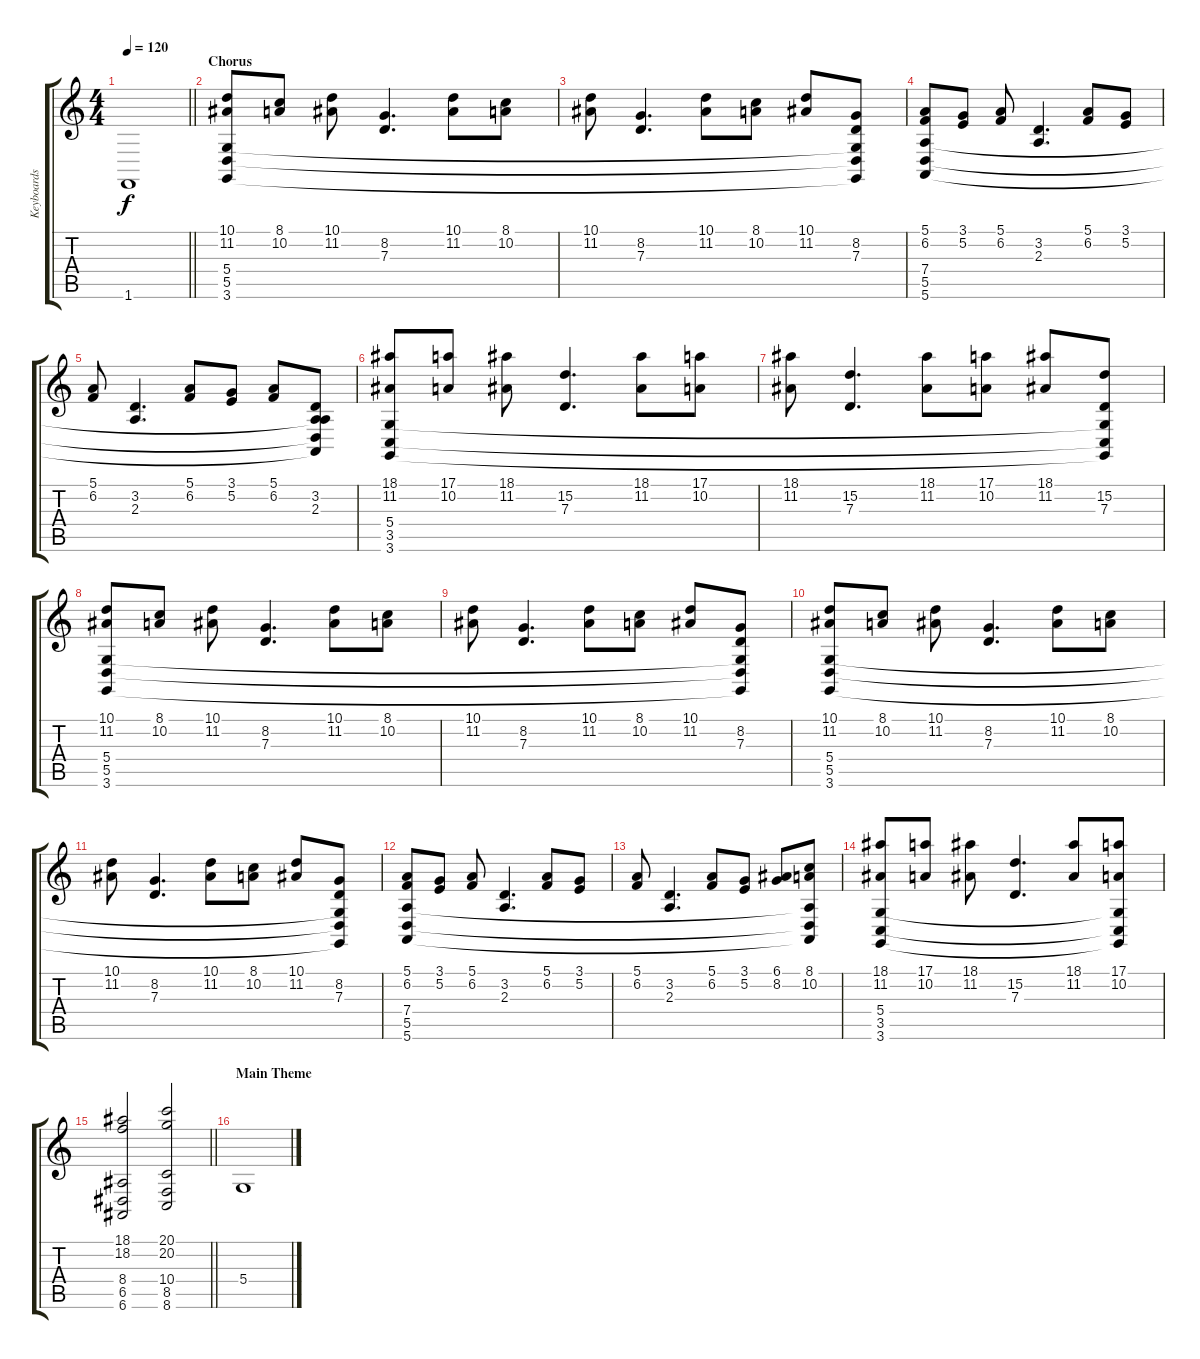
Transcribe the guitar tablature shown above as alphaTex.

\track ("Keyboards 2" "Keyboards ") {instrument stringensemble1}
\staff {score tabs}
\tuning (E4 B3 G3 D3 A2 E2) {hide}
\ts (4 4)
\tempo 120
\clef g2
\barLineRight lightlight
\ks c
1.6{t}.1{dy f} |
\section ("" "Chorus")
(10.1 11.2 5.4 5.5 3.6).8 (8.1 10.2).8 (10.1 11.2).8 (8.2 7.3).4{d} (10.1 11.2).8 (8.1 10.2).8 |
(10.1 11.2).8 (8.2 7.3).4{d} (10.1 11.2).8 (8.1 10.2).8 (10.1 11.2).8 (8.2 7.3 5.4{t} 5.5{t} 3.6{t}).8 |
(5.1 6.2 7.4 5.5 5.6).8 (3.1 5.2).8 (5.1 6.2).8 (3.2 2.3).4{d} (5.1 6.2).8 (3.1 5.2).8 |
(5.1 6.2).8 (3.2 2.3).4{d} (5.1 6.2).8 (3.1 5.2).8 (5.1 6.2).8 (3.2 2.3 7.4{t} 5.5{t} 5.6{t}).8 |
(18.1 11.2 5.4 3.5 3.6).8 (17.1 10.2).8 (18.1 11.2).8 (15.2 7.3).4{d} (18.1 11.2).8 (17.1 10.2).8 |
(18.1 11.2).8 (15.2 7.3).4{d} (18.1 11.2).8 (17.1 10.2).8 (18.1 11.2).8 (15.2 7.3 5.4{t} 3.5{t} 3.6{t}).8 |
(10.1 11.2 5.4 5.5 3.6).8 (8.1 10.2).8 (10.1 11.2).8 (8.2 7.3).4{d} (10.1 11.2).8 (8.1 10.2).8 |
(10.1 11.2).8 (8.2 7.3).4{d} (10.1 11.2).8 (8.1 10.2).8 (10.1 11.2).8 (8.2 7.3 5.4{t} 5.5{t} 3.6{t}).8 |
(10.1 11.2 5.4 5.5 3.6).8 (8.1 10.2).8 (10.1 11.2).8 (8.2 7.3).4{d} (10.1 11.2).8 (8.1 10.2).8 |
(10.1 11.2).8 (8.2 7.3).4{d} (10.1 11.2).8 (8.1 10.2).8 (10.1 11.2).8 (8.2 7.3 5.4{t} 5.5{t} 3.6{t}).8 |
(5.1 6.2 7.4 5.5 5.6).8 (3.1 5.2).8 (5.1 6.2).8 (3.2 2.3).4{d} (5.1 6.2).8 (3.1 5.2).8 |
(5.1 6.2).8 (3.2 2.3).4{d} (5.1 6.2).8 (3.1 5.2).8 (6.1 8.2).8 (8.1 10.2 7.4{t} 5.5{t} 5.6{t}).8 |
(18.1 11.2 5.4 3.5 3.6).8 (17.1 10.2).8 (18.1 11.2).8 (15.2 7.3).4{d} (18.1 11.2).8 (17.1 10.2 5.4{t} 3.5{t} 3.6{t}).8 |
\barLineRight lightlight
(18.1 18.2 8.4 6.5 6.6).2 (20.1 20.2 10.4 8.5 8.6).2 |
\section ("" "Main Theme")
5.4.1
